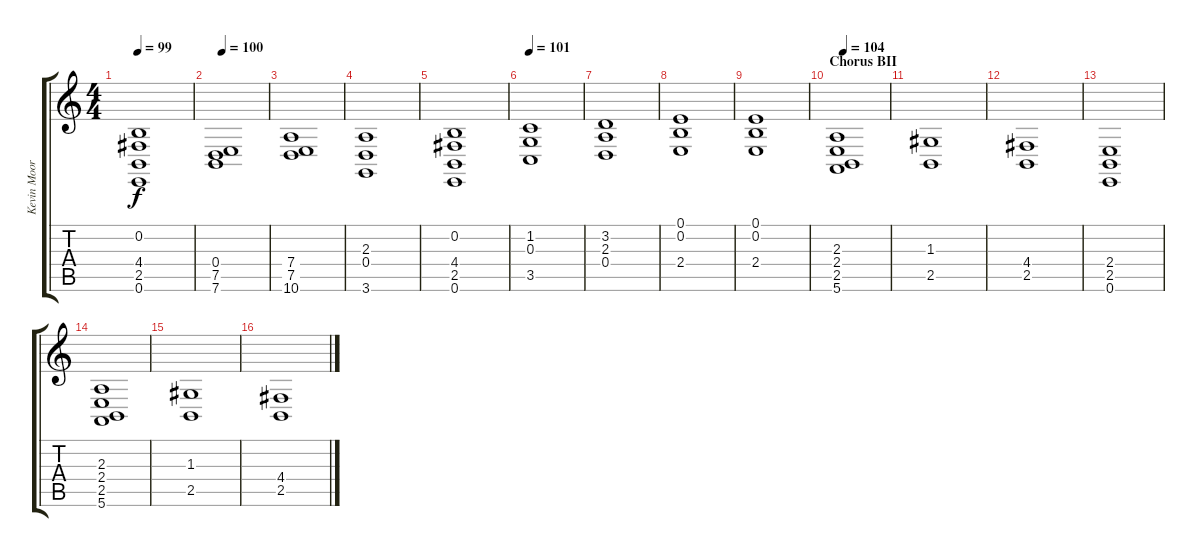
\track ("Kevin Moore (organ)" "Kevin Moor") {instrument lead1square}
\staff {score tabs}
\tuning (E4 B3 G3 D3 A2 E2) {hide}
\ts (4 4)
\tempo 99
\clef g2
\ks c
(0.2 4.4 2.5 0.6).1{dy f} |
\tempo 100
(0.4 7.5 7.6).1 |
(7.4 7.5 10.6).1 |
(2.3 0.4 3.6).1 |
(0.2 4.4 2.5 0.6).1 |
\tempo 101
(1.2 0.3 3.5).1 |
(3.2 2.3 0.4).1 |
(0.1 0.2 2.4).1 |
(0.1 0.2 2.4).1 |
\section ("" "Chorus BII")
\tempo 104
(2.3 2.4 2.5 5.6).1 |
(1.3 2.5).1 |
(4.4 2.5).1 |
(2.4 2.5 0.6).1 |
(2.3 2.4 2.5 5.6).1 |
(1.3 2.5).1 |
(4.4 2.5).1
